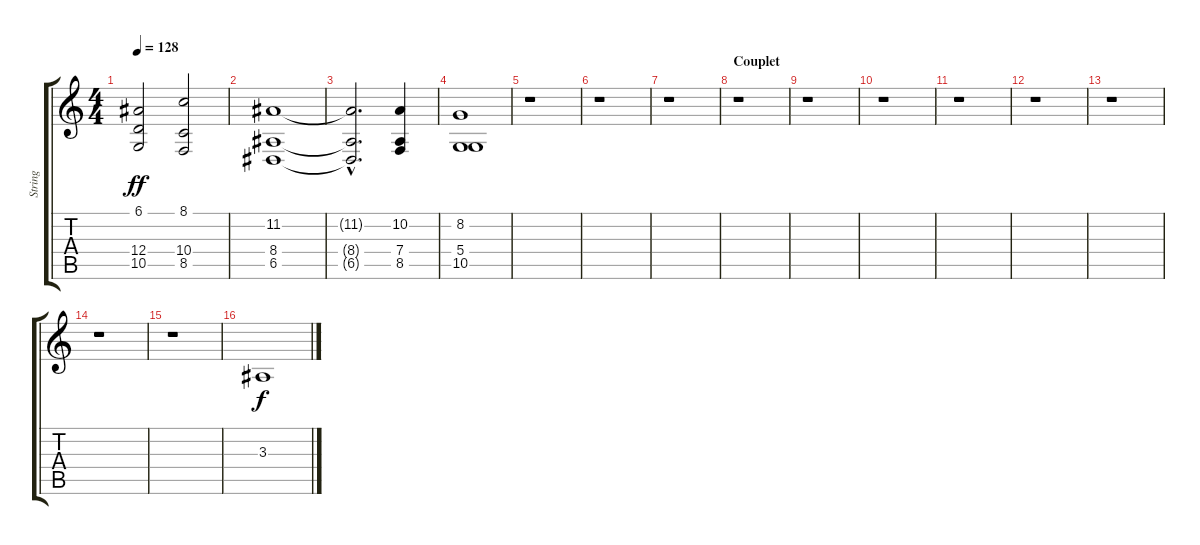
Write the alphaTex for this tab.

\track ("String" "String") {instrument stringensemble1}
\staff {score tabs}
\tuning (E4 B3 G3 D3 A2 E2) {hide}
\ts (4 4)
\tempo 128
\clef g2
\ks c
(6.1 12.4 10.5).2{dy ff} (8.1 10.4 8.5).2 |
(11.2 8.4 6.5).1 |
(11.2{hac t} 8.4{hac t} 6.5{hac t}).2{d} (10.2 7.4 8.5).4 |
(8.2 5.4 10.5).1 |
r.1 |
r.1 |
r.1 |
\section ("" "Couplet")
r.1 |
r.1 |
r.1 |
r.1 |
r.1 |
r.1 |
r.1 |
r.1 |
3.3.1{dy f}
